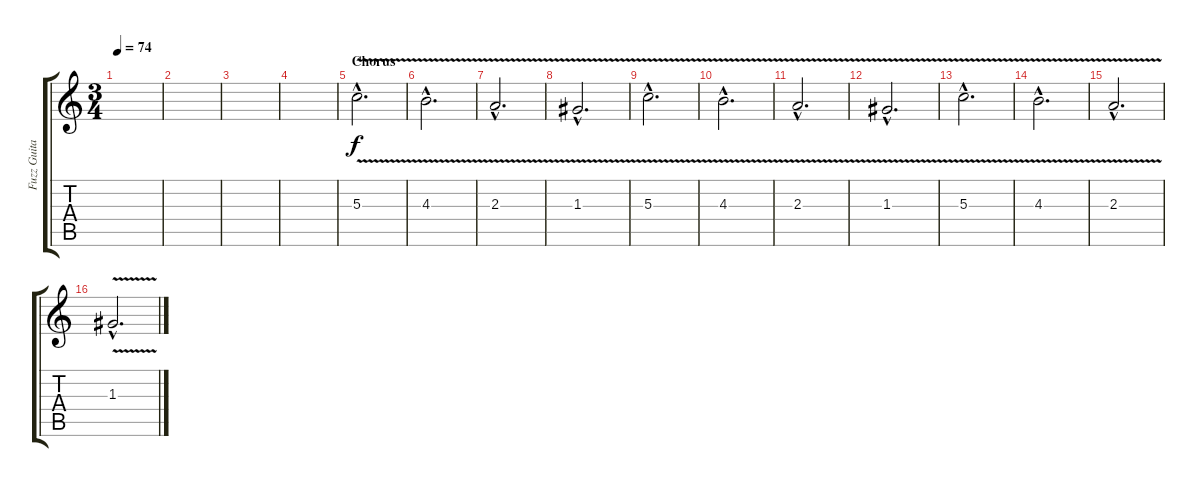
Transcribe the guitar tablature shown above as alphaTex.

\track ("Fuzz Guitar" "Fuzz Guita") {instrument distortionguitar}
\staff {score tabs}
\tuning (E4 B3 G3 D3 A2 E2) {hide}
\ts (3 4)
\tempo 74
\clef g2
\ks c
|
|
|
|
\section ("" "Chorus")
5.3{v hac}.2{d} |
4.3{v hac}.2{d} |
2.3{v hac}.2{d} |
1.3{v hac}.2{d} |
5.3{v hac}.2{d} |
4.3{v hac}.2{d} |
2.3{v hac}.2{d} |
1.3{v hac}.2{d} |
5.3{v hac}.2{d} |
4.3{v hac}.2{d} |
2.3{v hac}.2{d} |
1.3{v hac}.2{d}
